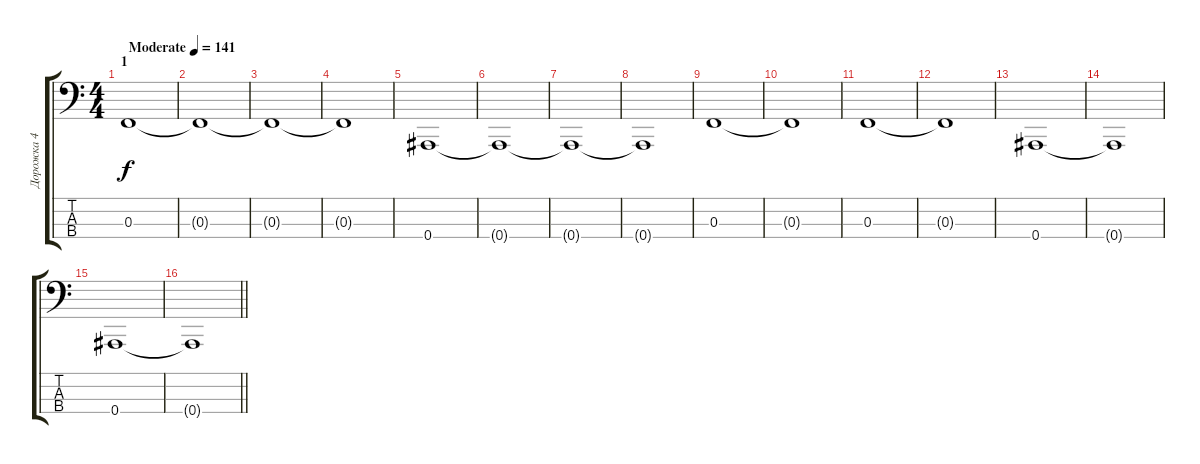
\track ("Дорожка 4" "Дорожка 4") {instrument electricbasspick}
\staff {score tabs}
\tuning (Eb2 Bb1 F1 Bb0) {hide}
\ts (4 4)
\section ("" "1")
\tempo (141 "Moderate")
\clef f4
\ks c
0.3.1{dy f instrument electricbasspick} |
0.3{t}.1 |
0.3{t}.1 |
0.3{t}.1 |
0.4.1 |
0.4{t}.1 |
0.4{t}.1 |
0.4{t}.1 |
0.3.1 |
0.3{t}.1 |
0.3.1 |
0.3{t}.1 |
0.4.1 |
0.4{t}.1 |
0.4.1 |
\barLineRight lightlight
0.4{t}.1
